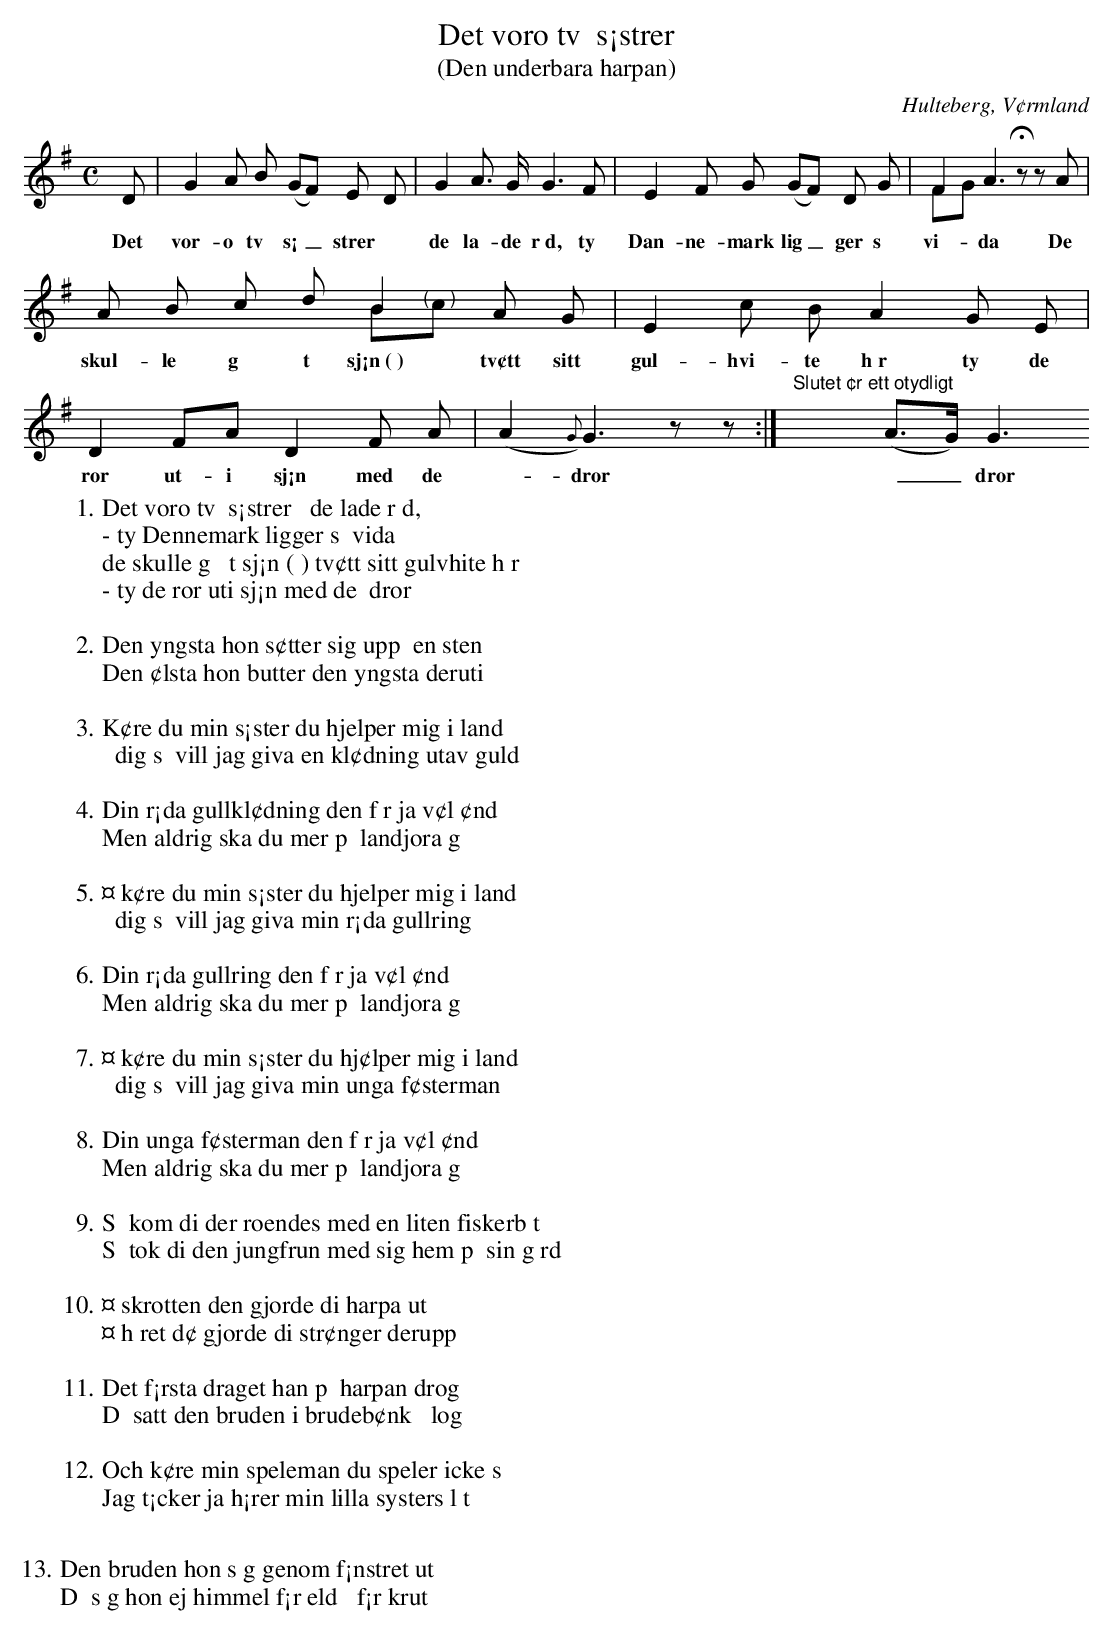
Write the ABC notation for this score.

X:1
T:Det voro tv  s¡strer
T:(Den underbara harpan)
O:Hulteberg, V¢rmland
M: C
L: 1/8
K: G
D | G2 A B (GF) E D | G2 A> G G2>F2 | E2 F G (GF) D G | F2 A3 !fermata!zzA & FG x6 |
w: Det vor-o tv  s¡_strer   de la-de r d, ty Dan-ne-mark lig_ger s  vi-da De
A B c d B2 A G & x4 B"@-10,-2(    )"c x2 | E2 c B A2 G E | D2 FA D2 F A | (A2{G}) G3 zz:| "^Slutet ¢r ett otydligt"x3 (A>G) G3
w: skul-le g   t sj¡n~( ) tv¢tt sitt gul-hvi-te h r ty de  ror ut-i sj¡n med de  -dror  _dror
W: 1. Det voro tv  s¡strer   de lade r d,
W: - ty Dennemark ligger s  vida
W: de skulle g   t sj¡n ( ) tv¢tt sitt gulvhite h r
W: - ty de ror uti sj¡n med de  dror
W:
W: 2. Den yngsta hon s¢tter sig upp  en sten
W: Den ¢lsta hon butter den yngsta deruti
W:
W: 3. K¢re du min s¡ster du hjelper mig i land
W:   dig s  vill jag giva en kl¢dning utav guld
W:
W: 4. Din r¡da gullkl¢dning den f r ja v¢l ¢nd
W: Men aldrig ska du mer p  landjora g
W:
W: 5. ¤ k¢re du min s¡ster du hjelper mig i land
W:   dig s  vill jag giva min r¡da gullring
W:
W: 6. Din r¡da gullring den f r ja v¢l ¢nd
W: Men aldrig ska du mer p  landjora g
W:
W: 7. ¤ k¢re du min s¡ster du hj¢lper mig i land
W:   dig s  vill jag giva min unga f¢sterman
W:
W: 8. Din unga f¢sterman den f r ja v¢l ¢nd
W: Men aldrig ska du mer p  landjora g
W:
W: 9. S  kom di der roendes med en liten fiskerb t
W: S  tok di den jungfrun med sig hem p  sin g rd
W:
W: 10. ¤ skrotten den gjorde di harpa ut
W: ¤ h ret d¢ gjorde di str¢nger derupp
W:
W: 11. Det f¡rsta draget han p  harpan drog
W: D  satt den bruden i brudeb¢nk   log
W:
W: 12. Och k¢re min speleman du speler icke s
W: Jag t¡cker ja h¡rer min lilla systers l t
W:
W: 13. Den bruden hon s g genom f¡nstret ut
W: D  s g hon ej himmel f¡r eld   f¡r krut
